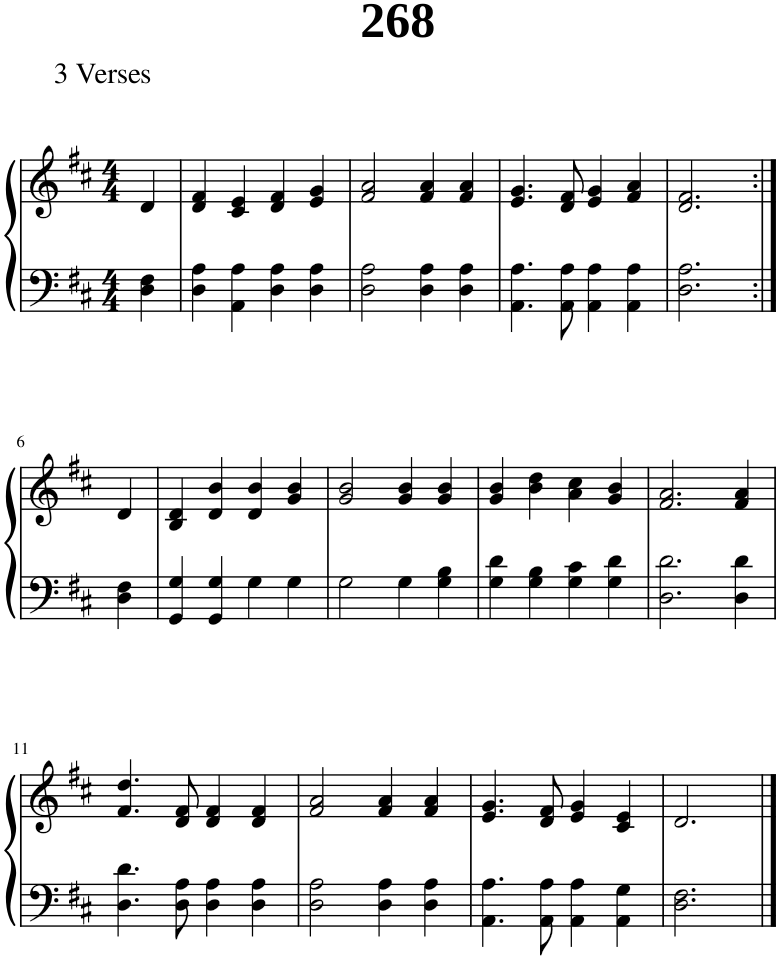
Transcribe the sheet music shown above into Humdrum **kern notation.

**kern	**kern
*part1	*part1
*staff2	*staff1
*I"Piano	*
*I'Pno.	*
*clefF4	*clefG2
*k[f#c#]	*k[f#c#]
*M4/4	*M4/4
=1	=1
4D\ 4F#\	4d/
=2	=2
4D\ 4A\	4d/ 4f#/
4AA\ 4A\	4c#/ 4e/
4D\ 4A\	4d/ 4f#/
4D\ 4A\	4e/ 4g/
=3	=3
2D\ 2A\	2f#/ 2a/
4D\ 4A\	4f#/ 4a/
4D\ 4A\	4f#/ 4a/
=4	=4
4.AA\ 4.A\	4.e/ 4.g/
8AA\ 8A\	8d/ 8f#/
4AA\ 4A\	4e/ 4g/
4AA\ 4A\	4f#/ 4a/
=5	=5
2.D\ 2.A\	2.d/ 2.f#/
!!LO:LB:g=z
=6:|!	=6:|!
4D\ 4F#\	4d/
=7	=7
4GG/ 4G/	4B/ 4d/
4GG/ 4G/	4d/ 4b/
4G\	4d/ 4b/
4G\	4g/ 4b/
=8	=8
2G\	2g/ 2b/
4G\	4g/ 4b/
4G\ 4B\	4g/ 4b/
=9	=9
4G\ 4d\	4g/ 4b/
4G\ 4B\	4b\ 4dd\
4G\ 4c#\	4a\ 4cc#\
4G\ 4d\	4g/ 4b/
=10	=10
2.D\ 2.d\	2.f#/ 2.a/
4D\ 4d\	4f#/ 4a/
!!LO:LB:g=z
=11	=11
4.D\ 4.d\	4.f#/ 4.dd/
8D\ 8A\	8d/ 8f#/
4D\ 4A\	4d/ 4f#/
4D\ 4A\	4d/ 4f#/
=12	=12
2D\ 2A\	2f#/ 2a/
4D\ 4A\	4f#/ 4a/
4D\ 4A\	4f#/ 4a/
=13	=13
4.AA\ 4.A\	4.e/ 4.g/
8AA\ 8A\	8d/ 8f#/
4AA\ 4A\	4e/ 4g/
4AA\ 4G\	4c#/ 4e/
=14	=14
2.D\ 2.F#\	2.d/
==	==
*-	*-
